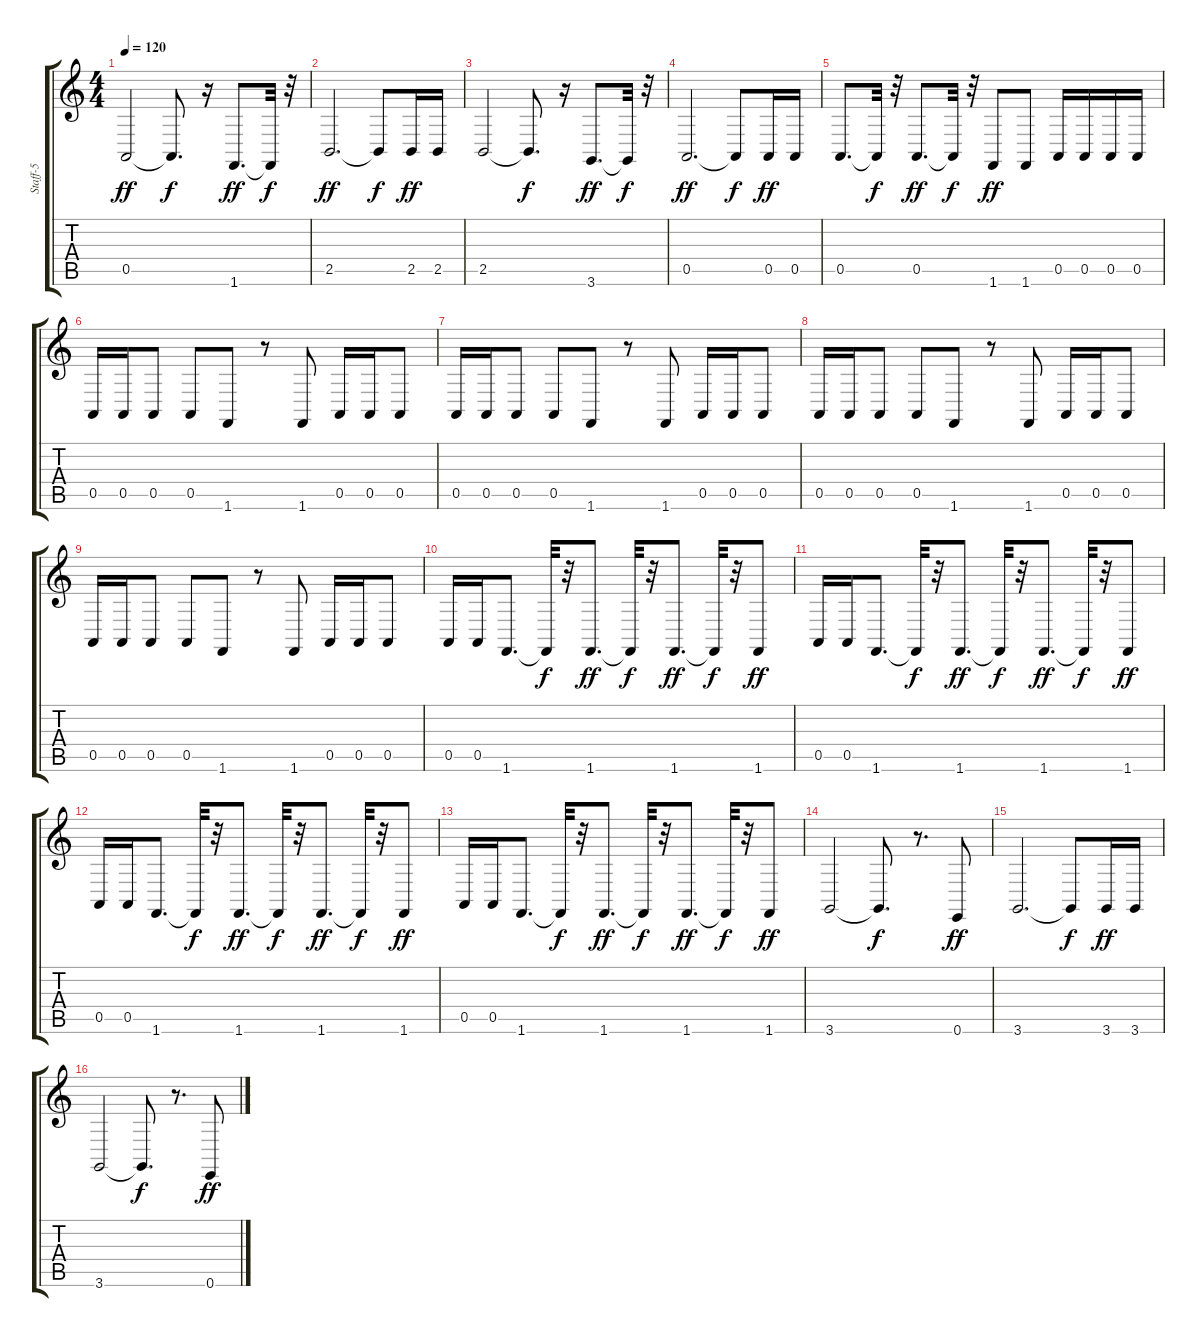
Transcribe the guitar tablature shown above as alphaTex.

\track ("Staff-5" "Staff-5") {instrument timpani}
\staff {score tabs}
\tuning (E4 B3 G3 D3 A2 E2) {hide}
\ts (4 4)
\tempo 120
\clef g2
\ks c
0.5.2{dy ff} 0.5{t}.8{d dy f} r.16 1.6.8{d dy ff} 1.6{t}.32{dy f} r.32 |
2.5.2{d dy ff} 2.5{t}.8{dy f} 2.5.16{dy ff} 2.5.16 |
2.5.2 2.5{t}.8{d dy f} r.16 3.6.8{d dy ff} 3.6{t}.32{dy f} r.32 |
0.5.2{d dy ff} 0.5{t}.8{dy f} 0.5.16{dy ff} 0.5.16 |
0.5.8{d} 0.5{t}.32{dy f} r.32 0.5.8{d dy ff} 0.5{t}.32{dy f} r.32 1.6.8{dy ff} 1.6.8 0.5.16 0.5.16 0.5.16 0.5.16 |
0.5.16 0.5.16 0.5.8 0.5.8 1.6.8 r.8 1.6.8 0.5.16 0.5.16 0.5.8 |
0.5.16 0.5.16 0.5.8 0.5.8 1.6.8 r.8 1.6.8 0.5.16 0.5.16 0.5.8 |
0.5.16 0.5.16 0.5.8 0.5.8 1.6.8 r.8 1.6.8 0.5.16 0.5.16 0.5.8 |
0.5.16 0.5.16 0.5.8 0.5.8 1.6.8 r.8 1.6.8 0.5.16 0.5.16 0.5.8 |
0.5.16 0.5.16 1.6.8{d} 1.6{t}.32{dy f} r.32 1.6.8{d dy ff} 1.6{t}.32{dy f} r.32 1.6.8{d dy ff} 1.6{t}.32{dy f} r.32 1.6.8{dy ff} |
0.5.16 0.5.16 1.6.8{d} 1.6{t}.32{dy f} r.32 1.6.8{d dy ff} 1.6{t}.32{dy f} r.32 1.6.8{d dy ff} 1.6{t}.32{dy f} r.32 1.6.8{dy ff} |
0.5.16 0.5.16 1.6.8{d} 1.6{t}.32{dy f} r.32 1.6.8{d dy ff} 1.6{t}.32{dy f} r.32 1.6.8{d dy ff} 1.6{t}.32{dy f} r.32 1.6.8{dy ff} |
0.5.16 0.5.16 1.6.8{d} 1.6{t}.32{dy f} r.32 1.6.8{d dy ff} 1.6{t}.32{dy f} r.32 1.6.8{d dy ff} 1.6{t}.32{dy f} r.32 1.6.8{dy ff} |
3.6.2 3.6{t}.8{d dy f} r.8{d} 0.6.8{dy ff} |
3.6.2{d} 3.6{t}.8{dy f} 3.6.16{dy ff} 3.6.16 |
3.6.2 3.6{t}.8{d dy f} r.8{d} 0.6.8{dy ff}
